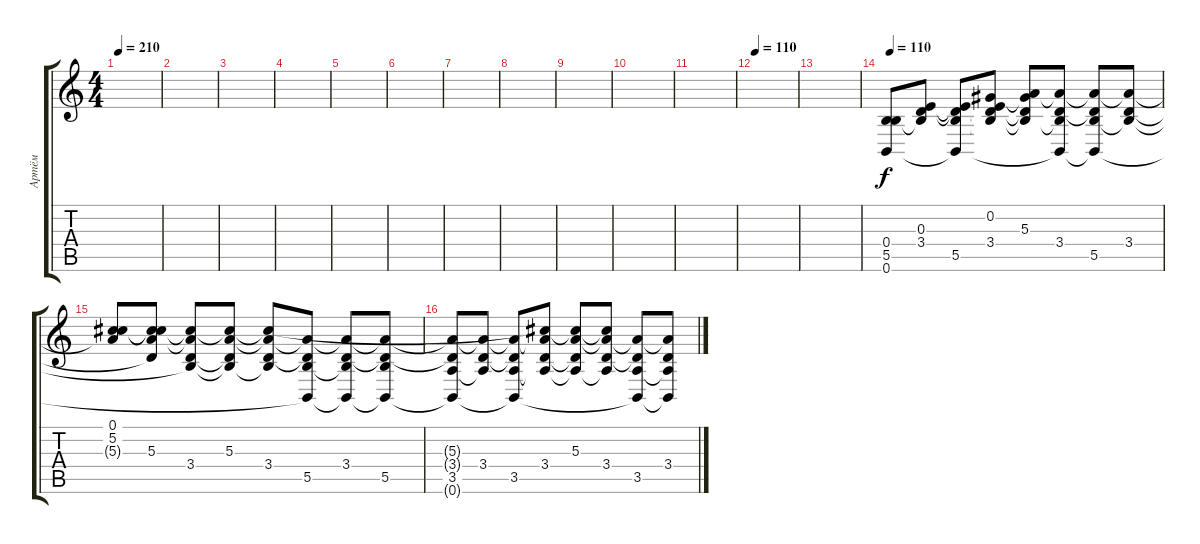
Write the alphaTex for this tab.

\track ("Артём" "Артём") {instrument acousticguitarsteel}
\staff {score tabs}
\tuning (Db4 Ab3 E3 B2 Gb2 B1) {hide}
\ts (4 4)
\tempo 210
\clef g2
\ks c
|
|
|
|
|
|
|
|
|
|
|
\tempo 110
|
|
\tempo 110
(0.4 5.5 0.6).8 (0.3 3.4 5.5{t}).8 (0.3{t} 3.4{t} 5.5 0.6{t}).8 (0.2 0.3{t} 3.4 5.5{t}).8 (0.2{t} 5.3 3.4{t} 5.5{t}).8 (5.3{t} 3.4 5.5{t} 0.6{t}).8 (5.3{t} 3.4{t} 5.5 0.6{t}).8 (5.3{t} 3.4 5.5{t}).8 |
(0.1 5.2 5.3{t}).8 (0.1{t} 5.2{t} 5.3 3.4{t}).8 (5.2{t} 5.3{t} 3.4 5.5{t}).8 (5.2{t} 5.3 3.4{t} 5.5{t}).8 (5.2{t} 5.3{t} 3.4 5.5{t}).8 (5.3{t} 3.4{t} 5.5 0.6{t}).8 (5.3{t} 3.4 5.5{t} 0.6{t}).8 (5.3{t} 3.4{t} 5.5 0.6{t}).8 |
(5.3{t} 3.4{t} 3.5 0.6{t}).8 (5.3{t} 3.4 3.5{t}).8 (5.3{t} 3.4{t} 3.5 0.6{t}).8 (5.2{t} 5.3{t} 3.4 3.5{t}).8 (5.2{t} 5.3 3.4{t} 3.5{t}).8 (5.2{t} 5.3{t} 3.4 3.5{t}).8 (5.3{t} 3.4{t} 3.5 0.6{t}).8 (5.3{t} 3.4 3.5{t} 0.6{t}).8
